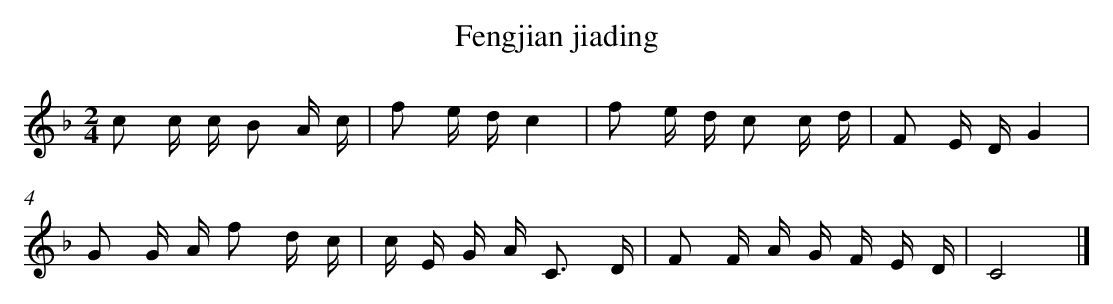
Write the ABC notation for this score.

X:1
T: Fengjian jiading
L: 1/16
M: 2/4
K: F
c2 c c B2 A c [I:setbarnb 1]|
f2 e dc4 |
f2 e d c2 c d |
F2 E DG4 |
G2 G A f2 d c |
c E G A2< C2 D |
F2 F A G F E D |
C8 |]
